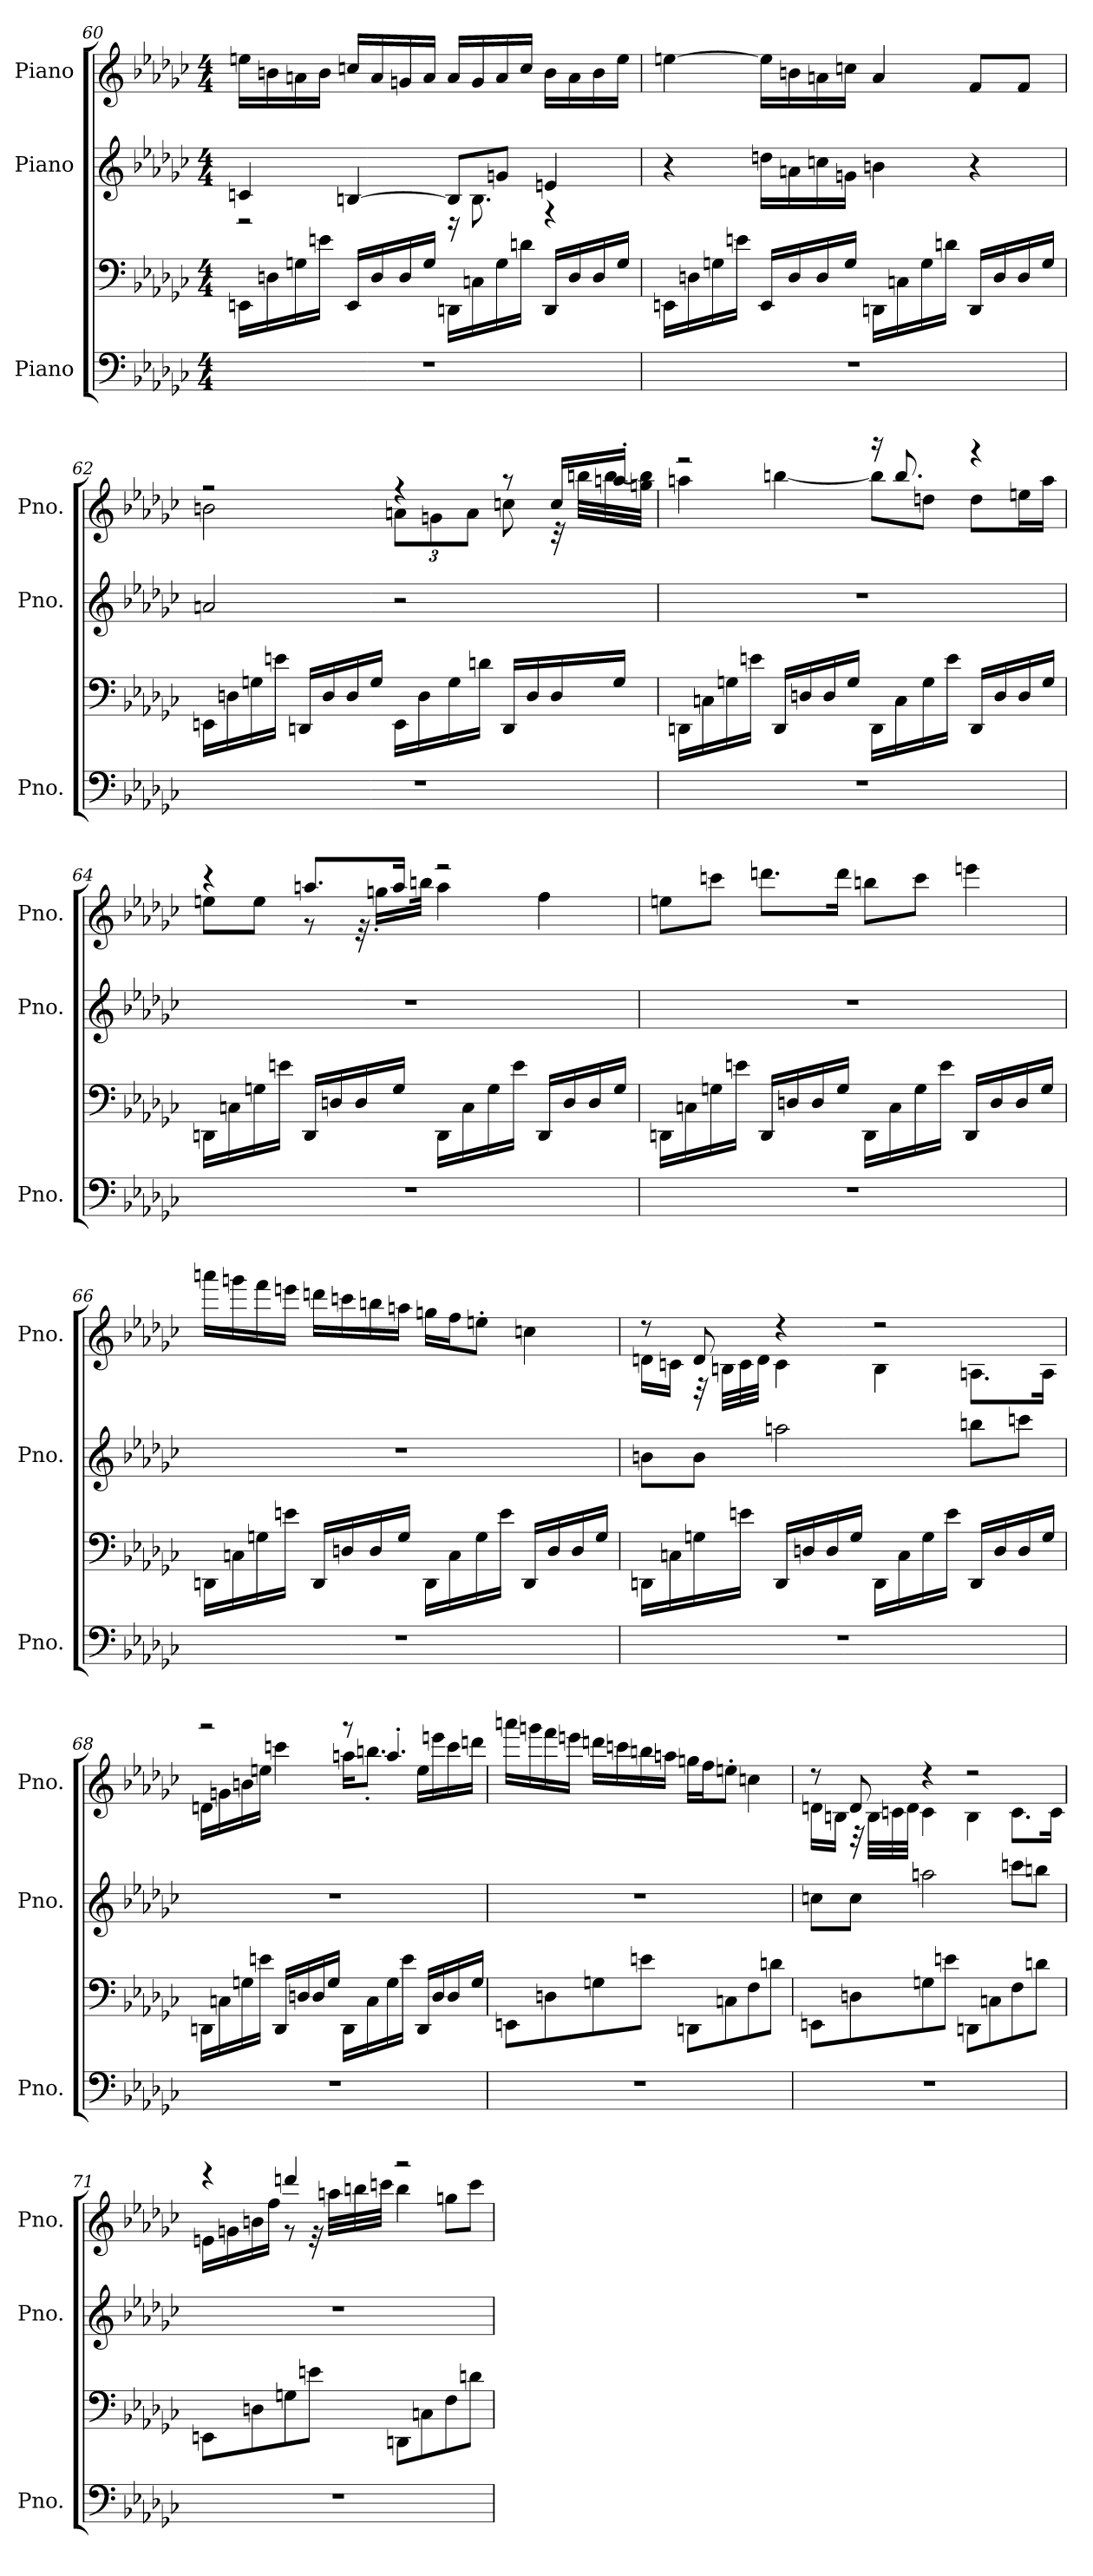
**kern	**kern	**kern	**kern
*part3	*part3	*part2	*part1
*staff4	*staff3	*staff2	*staff1
*I"Piano	*	*I"Piano	*I"Piano
*I'Pno.	*	*I'Pno.	*I'Pno.
!!LO:LB:g=z
*clefF4	*clefF4	*clefG2	*clefG2
*k[b-e-a-d-g-c-]	*k[b-e-a-d-g-c-]	*k[b-e-a-d-g-c-]	*k[b-e-a-d-g-c-]
*M4/4	*M4/4	*M4/4	*M4/4
=60	=60	=60	=60
*	*	*^	*
1r	16EEn\LL	4cn/	2r	16een\LL
.	16Dn\	.	.	16bn\
.	16Gn\	.	.	16an\
.	16en\JJ	.	.	16b\JJ
.	16EE/LL	[4Bn/	.	16ccn/LL
.	16D/	.	.	16a/
.	16D/	.	.	16gn/
.	16G/JJ	.	.	16a/JJ
.	16DDn\LL	8B/L]	16r	16a/LL
.	16Cn\	.	8.B\	16g/
.	16G\	8gn/J	.	16a/
.	16dn\JJ	.	.	16cc/JJ
.	16DD/LL	4en/	4r	16b\LL
.	16D/	.	.	16a\
.	16D/	.	.	16b\
.	16G/JJ	.	.	16ee\JJ
*	*	*v	*v	*
!!LO:PB:g=z
=61	=61	=61	=61
1r	16EEn\LL	4r	[4een\
.	16Dn\	.	.
.	16Gn\	.	.
.	16en\JJ	.	.
.	16EE/LL	16ddn\LL	16ee\LL]
.	16D/	16an\	16bn\
.	16D/	16ccn\	16an\
.	16G/JJ	16gn\JJ	16ccn\JJ
.	16DDn\LL	4bn\	4a/
.	16Cn\	.	.
.	16G\	.	.
.	16dn\JJ	.	.
.	16DD/LL	4r	8f/L
.	16D/	.	.
.	16D/	.	8f/J
.	16G/JJ	.	.
!!LO:LB:g=z
=62	=62	=62	=62
*	*	*	*MM71
*	*	*	*^
1r	16EEn\LL	2an/	2r	2bn\
.	16Dn\	.	.	.
.	16Gn\	.	.	.
.	16en\JJ	.	.	.
.	16DDn/LL	.	.	.
.	16D/	.	.	.
.	16D/	.	.	.
.	16G/JJ	.	.	.
*	*	*	*	*Xbrackettup
.	16EE\LL	2r	4r	12an\L
.	16D\	.	.	.
.	.	.	.	12gn\
.	16G\	.	.	.
.	.	.	.	12a\J
.	16dn\JJ	.	.	.
.	16DD/LL	.	8r	8ccn\
.	16D/	.	.	.
.	16D/	.	16cc/LL	32r
.	.	.	.	32bbn\LLL
.	16G/JJ	.	16aan'/JJ	[32bb\
.	.	.	.	32ggn\ 32bb\]JJJ
!!LO:LB:g=z	!!
=63	=63	=63	=63	=63
1r	16DDn\LL	1r	2r	4aan\
.	16Cn\	.	.	.
.	16Gn\	.	.	.
.	16en\JJ	.	.	.
.	16DD/LL	.	.	[4bbn\
.	16Dn/	.	.	.
.	16D/	.	.	.
.	16G/JJ	.	.	.
.	16DD\LL	.	16r	8bb\L]
.	16C\	.	8.bb/	.
.	16G\	.	.	8ddn\J
.	16e\JJ	.	.	.
.	16DD/LL	.	4r	8dd\L
.	16D/	.	.	.
.	16D/	.	.	16een\L
.	16G/JJ	.	.	16aa\JJ
=64	=64	=64	=64	=64
1r	16DDn\LL	1r	4r	8een\L
.	16Cn\	.	.	.
.	16Gn\	.	.	8ee\J
.	16en\JJ	.	.	.
.	16DD/LL	.	8.aan/L	8r
.	16Dn/	.	.	.
.	16D/	.	.	32r
.	.	.	.	16ggn'\LL
.	16G/JJ	.	16aa/Jk	.
.	.	.	.	32bbn\JJk
.	16DD\LL	.	2r	4aa\
.	16C\	.	.	.
.	16G\	.	.	.
.	16e\JJ	.	.	.
.	16DD/LL	.	.	4ff\
.	16D/	.	.	.
.	16D/	.	.	.
.	16G/JJ	.	.	.
*	*	*	*v	*v
!!LO:PB:g=z
=65	=65	=65	=65
1r	16DDn\LL	1r	8een\L
.	16Cn\	.	.
.	16Gn\	.	8cccn\J
.	16en\JJ	.	.
.	16DD/LL	.	8.dddn\L
.	16Dn/	.	.
.	16D/	.	.
.	16G/JJ	.	16ddd\Jk
.	16DD\LL	.	8bbn\L
.	16C\	.	.
.	16G\	.	8ccc\J
.	16e\JJ	.	.
.	16DD/LL	.	4eeen\
.	16D/	.	.
.	16D/	.	.
.	16G/JJ	.	.
!!LO:LB:g=z
=66	=66	=66	=66
1r	16DDn\LL	1r	16aaan\LL
.	16Cn\	.	16gggn\
.	16Gn\	.	16fff\
.	16en\JJ	.	16eeen\JJ
.	16DD/LL	.	16dddn\LL
.	16Dn/	.	16cccn\
.	16D/	.	16bbn\
.	16G/JJ	.	16aan\JJ
.	16DD\LL	.	16ggn\LL
.	16C\	.	16ff\J
.	16G\	.	8een'\J
.	16e\JJ	.	.
.	16DD/LL	.	4ccn\
.	16D/	.	.
.	16D/	.	.
.	16G/JJ	.	.
!!LO:LB:g=z
=67	=67	=67	=67
*	*	*	*^
1r	16DDn\LL	8bn\L	8r	16dn\LL
.	16Cn\	.	.	16cn\JJ
.	16Gn\	8b\J	8d/	32r
.	.	.	.	32Bn\LLL
.	16en\JJ	.	.	32c\
.	.	.	.	32d\JJJ
.	16DD/LL	2aan\	4r	4c\
.	16Dn/	.	.	.
.	16D/	.	.	.
.	16G/JJ	.	.	.
.	16DD\LL	.	2r	4B\
.	16C\	.	.	.
.	16G\	.	.	.
.	16e\JJ	.	.	.
.	16DD/LL	8bbn\L	.	8.An\L
.	16D/	.	.	.
.	16D/	8cccn\J	.	.
.	16G/JJ	.	.	16A\Jk
!!LO:PB:g=z	!!
=68	=68	=68	=68	=68
1r	16DDn\LL	1r	2r	16dn\LL
.	16Cn\	.	.	16gn\
.	16Gn\	.	.	16bn\
.	16en\JJ	.	.	16een\JJ
.	16DD/LL	.	.	4cccn\
.	16Dn/	.	.	.
.	16D/	.	.	.
.	16G/JJ	.	.	.
.	16DD\LL	.	8r	16aan\KL
.	16C\	.	.	8.bbn'\J
.	16G\	.	4.aa'/	.
.	16e\JJ	.	.	.
.	16DD/LL	.	.	16ee\LL
.	16D/	.	.	16eeen\
.	16D/	.	.	16ccc\
.	16G/JJ	.	.	16dddn\JJ
*	*	*	*v	*v
!!LO:LB:g=z
=69	=69	=69	=69
1r	8EEn\L	1r	16aaan\LL
.	.	.	16gggn\
.	8Dn\	.	16fff\
.	.	.	16eeen\JJ
.	8Gn\	.	16dddn\LL
.	.	.	16cccn\
.	8en\J	.	16bbn\
.	.	.	16aan\JJ
.	8DDn\L	.	16ggn\LL
.	.	.	16ff\J
.	8Cn\	.	8een'\J
.	8F\	.	4ccn\
.	8dn\J	.	.
=70	=70	=70	=70
*	*	*	*^
1r	8EEn\L	8ccn\L	8r	16dn\LL
.	.	.	.	16Bn\JJ
.	8Dn\	8cc\J	8d/	32r
.	.	.	.	32B\LLL
.	.	.	.	32cn\
.	.	.	.	32d\JJJ
.	8Gn\	2aan\	4r	4c\
.	8en\J	.	.	.
.	8DDn\L	.	2r	4B\
.	8Cn\	.	.	.
.	8F\	8cccn\L	.	8.c\L
.	8dn\J	8bbn\J	.	.
.	.	.	.	16c\Jk
!!LO:LB:g=z	!!
=71	=71	=71	=71	=71
1r	8EEn\L	1r	4r	16en\LL
.	.	.	.	16gn\
.	8Dn\	.	.	16bn\
.	.	.	.	16ff\JJ
.	8Gn\	.	4dddn/	8r
.	8en\J	.	.	32r
.	.	.	.	32aan\LLL
.	.	.	.	32bbn\
.	.	.	.	32cccn\JJJ
.	8DDn\L	.	2r	4bb\
.	8Cn\	.	.	.
.	8F\	.	.	8ggn\L
.	8dn\J	.	.	8ccc\J
*	*	*	*v	*v
=	=	=	=
*-	*-	*-	*-
